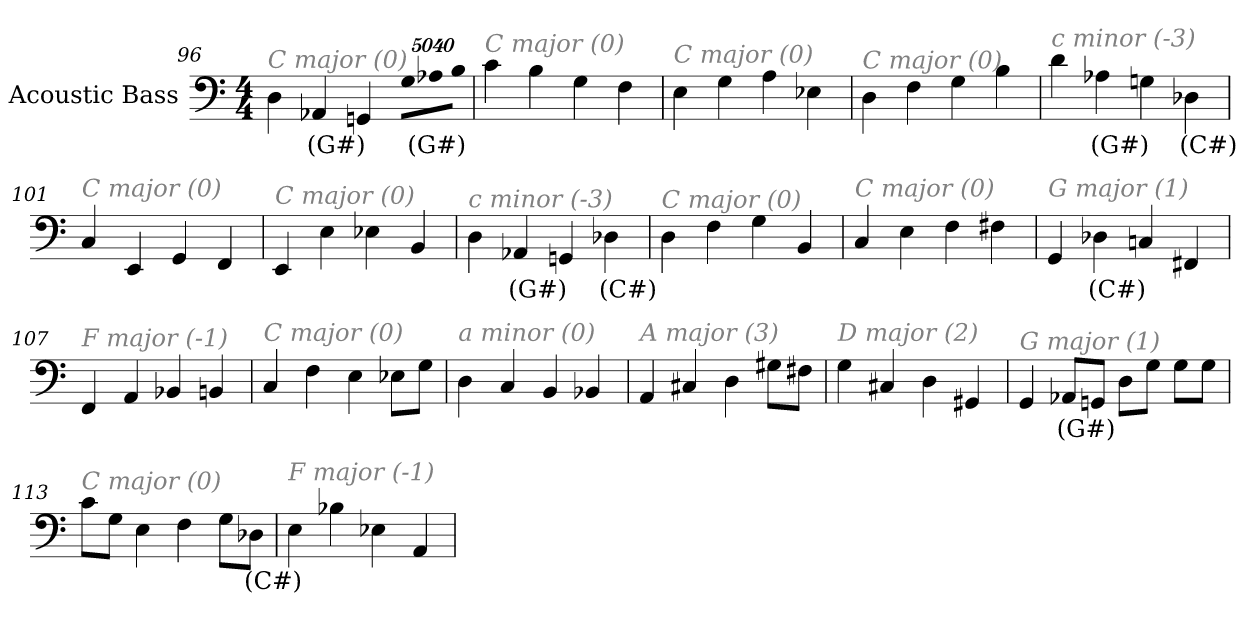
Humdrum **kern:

**kern	**text
*part1	*part1
*staff1	*staff1
*I"Acoustic Bass	*
*clefF4	*
*ITrd7c12	*
*k[]	*
*C:	*
*M4/4	*
=96	=96
!LO:TX:i:color=#808080:t=C major (0)	!
4DD	.
4AAA-Xi	(G#)
4GGGn	.
!LO:N:vis=8	!
40320%3347GGL	.
!LO:N:vis=8	!
40320%3347AA-Xi	(G#)
!LO:N:vis=8	!
40320%3347BBJ	.
=97	=97
!LO:TX:i:color=#808080:t=C major (0)	!
4C	.
4BB	.
4GG	.
4FF	.
=98	=98
!LO:TX:i:color=#808080:t=C major (0)	!
4EE	.
4GG	.
4AA	.
4EE-X	.
=99	=99
!LO:TX:i:color=#808080:t=C major (0)	!
4DD	.
4FF	.
4GG	.
4BB	.
=100	=100
!LO:TX:i:color=#808080:t=c minor (-3)	!
4D	.
4AA-Xi	(G#)
4GGn	.
4DD-Xi	(C#)
=101	=101
!LO:TX:i:color=#808080:t=C major (0)	!
4CC	.
4EEE	.
4GGG	.
4FFF	.
=102	=102
!LO:TX:i:color=#808080:t=C major (0)	!
4EEE	.
4EE	.
4EE-X	.
4BBB	.
=103	=103
!LO:TX:i:color=#808080:t=c minor (-3)	!
4DD	.
4AAA-Xi	(G#)
4GGGn	.
4DD-Xi	(C#)
=104	=104
!LO:TX:i:color=#808080:t=C major (0)	!
4DD	.
4FF	.
4GG	.
4BBB	.
=105	=105
!LO:TX:i:color=#808080:t=C major (0)	!
4CC	.
4EE	.
4FF	.
4FF#X	.
=106	=106
!LO:TX:i:color=#808080:t=G major (1)	!
4GGG	.
4DD-Xi	(C#)
4CCn	.
4FFF#X	.
=107	=107
!LO:TX:i:color=#808080:t=F major (-1)	!
4FFF	.
4AAA	.
4BBB-X	.
4BBBn	.
=108	=108
!LO:TX:i:color=#808080:t=C major (0)	!
4CC	.
4FF	.
4EE	.
8EE-XL	.
8GGJ	.
=109	=109
!LO:TX:i:color=#808080:t=a minor (0)	!
4DD	.
4CC	.
4BBB	.
4BBB-X	.
=110	=110
!LO:TX:i:color=#808080:t=A major (3)	!
4AAA	.
4CC#X	.
4DD	.
8GG#XL	.
8FF#XJ	.
=111	=111
!LO:TX:i:color=#808080:t=D major (2)	!
4GG	.
4CC#X	.
4DD	.
4GGG#X	.
=112	=112
!LO:TX:i:color=#808080:t=G major (1)	!
4GGG	.
8AAA-XiL	(G#)
8GGGnJ	.
8DDL	.
8GGJ	.
8GGL	.
8GGJ	.
=113	=113
!LO:TX:i:color=#808080:t=C major (0)	!
8CL	.
8GGJ	.
4EE	.
4FF	.
8GGL	.
8DD-XiJ	(C#)
=114	=114
!LO:TX:i:color=#808080:t=F major (-1)	!
4EE	.
4BB-X	.
4EE-X	.
4AAA	.
=	=
*-	*-
